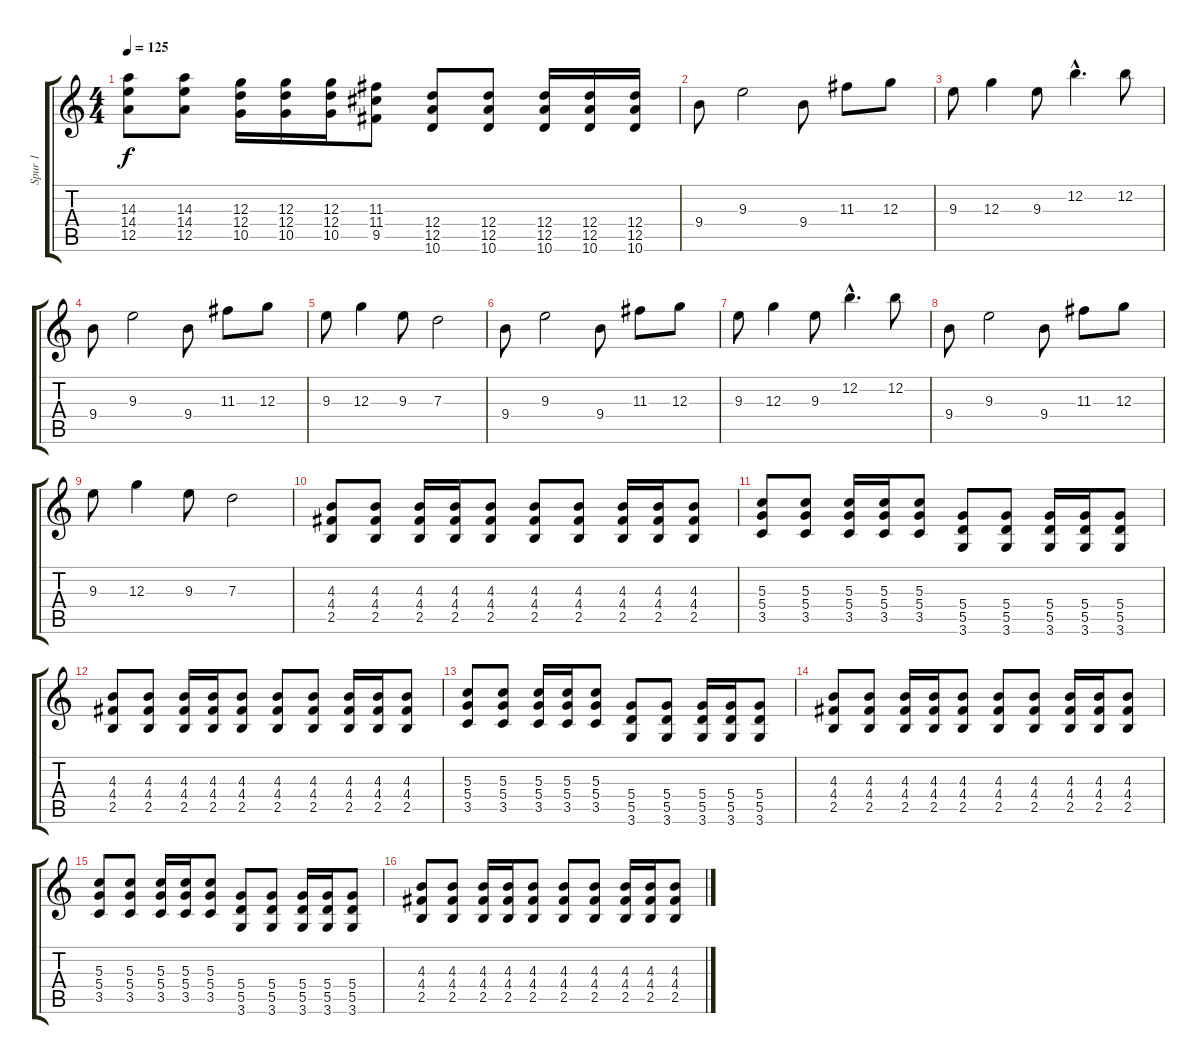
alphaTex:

\track ("Spur 1" "Spur 1") {instrument distortionguitar}
\staff {score tabs}
\tuning (E4 B3 G3 D3 A2 E2) {hide}
\ts (4 4)
\tempo 125
\clef g2
\ks c
(14.3 14.4 12.5).8{dy f} (14.3 14.4 12.5).8 (12.3 12.4 10.5).16 (12.3 12.4 10.5).16 (12.3 12.4 10.5).16 (11.3 11.4 9.5).8 (12.4 12.5 10.6).8 (12.4 12.5 10.6).8 (12.4 12.5 10.6).16 (12.4 12.5 10.6).16 (12.4 12.5 10.6).16 |
9.4.8 9.3.2 9.4.8 11.3.8 12.3.8 |
9.3.8 12.3.4 9.3.8 12.2{hac}.4{d} 12.2.8 |
9.4.8 9.3.2 9.4.8 11.3.8 12.3.8 |
9.3.8 12.3.4 9.3.8 7.3.2 |
9.4.8 9.3.2 9.4.8 11.3.8 12.3.8 |
9.3.8 12.3.4 9.3.8 12.2{hac}.4{d} 12.2.8 |
9.4.8 9.3.2 9.4.8 11.3.8 12.3.8 |
9.3.8 12.3.4 9.3.8 7.3.2 |
(4.3 4.4 2.5).8 (4.3 4.4 2.5).8 (4.3 4.4 2.5).16 (4.3 4.4 2.5).16 (4.3 4.4 2.5).8 (4.3 4.4 2.5).8 (4.3 4.4 2.5).8 (4.3 4.4 2.5).16 (4.3 4.4 2.5).16 (4.3 4.4 2.5).8 |
(5.3 5.4 3.5).8 (5.3 5.4 3.5).8 (5.3 5.4 3.5).16 (5.3 5.4 3.5).16 (5.3 5.4 3.5).8 (5.4 5.5 3.6).8 (5.4 5.5 3.6).8 (5.4 5.5 3.6).16 (5.4 5.5 3.6).16 (5.4 5.5 3.6).8 |
(4.3 4.4 2.5).8 (4.3 4.4 2.5).8 (4.3 4.4 2.5).16 (4.3 4.4 2.5).16 (4.3 4.4 2.5).8 (4.3 4.4 2.5).8 (4.3 4.4 2.5).8 (4.3 4.4 2.5).16 (4.3 4.4 2.5).16 (4.3 4.4 2.5).8 |
(5.3 5.4 3.5).8 (5.3 5.4 3.5).8 (5.3 5.4 3.5).16 (5.3 5.4 3.5).16 (5.3 5.4 3.5).8 (5.4 5.5 3.6).8 (5.4 5.5 3.6).8 (5.4 5.5 3.6).16 (5.4 5.5 3.6).16 (5.4 5.5 3.6).8 |
(4.3 4.4 2.5).8 (4.3 4.4 2.5).8 (4.3 4.4 2.5).16 (4.3 4.4 2.5).16 (4.3 4.4 2.5).8 (4.3 4.4 2.5).8 (4.3 4.4 2.5).8 (4.3 4.4 2.5).16 (4.3 4.4 2.5).16 (4.3 4.4 2.5).8 |
(5.3 5.4 3.5).8 (5.3 5.4 3.5).8 (5.3 5.4 3.5).16 (5.3 5.4 3.5).16 (5.3 5.4 3.5).8 (5.4 5.5 3.6).8 (5.4 5.5 3.6).8 (5.4 5.5 3.6).16 (5.4 5.5 3.6).16 (5.4 5.5 3.6).8 |
(4.3 4.4 2.5).8 (4.3 4.4 2.5).8 (4.3 4.4 2.5).16 (4.3 4.4 2.5).16 (4.3 4.4 2.5).8 (4.3 4.4 2.5).8 (4.3 4.4 2.5).8 (4.3 4.4 2.5).16 (4.3 4.4 2.5).16 (4.3 4.4 2.5).8
